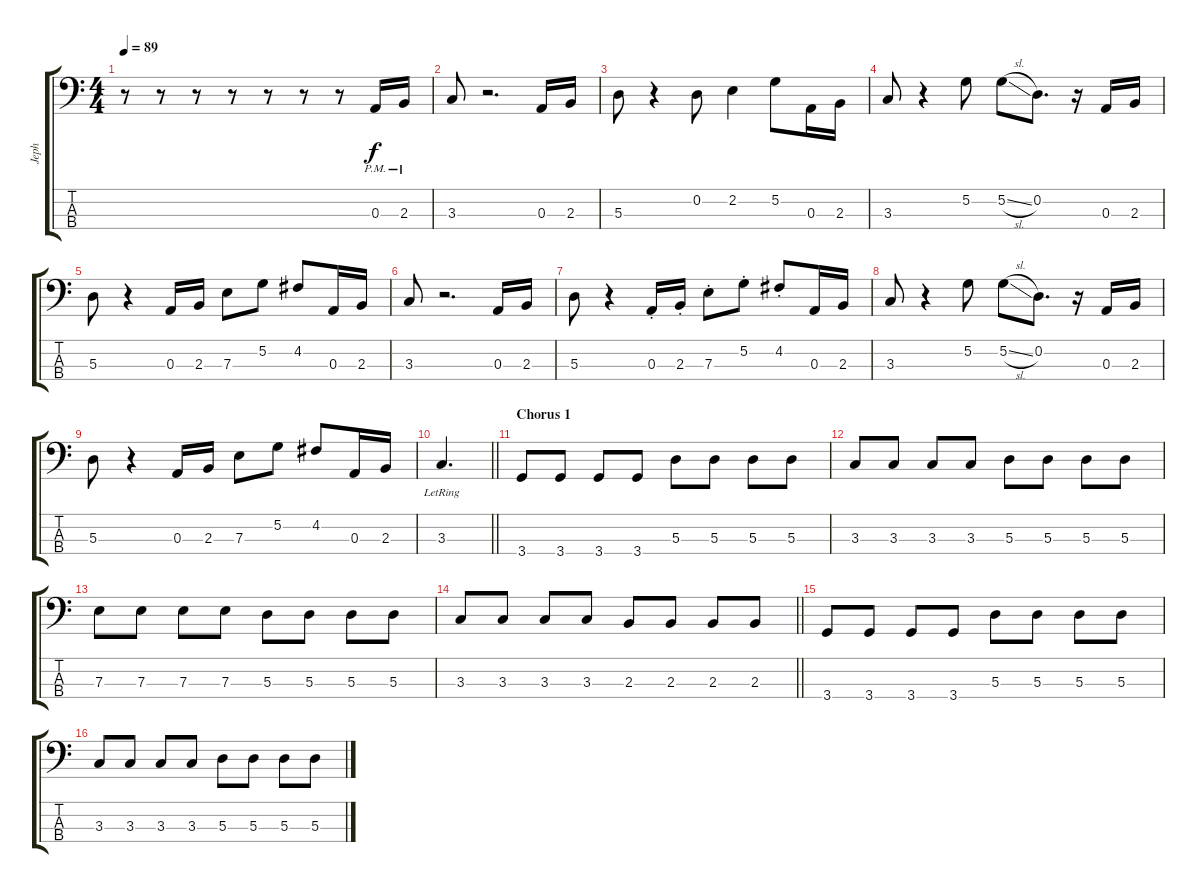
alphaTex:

\track ("Jeph" "Jeph") {instrument fretlessbass bank 108}
\staff {score tabs}
\tuning (G2 D2 A1 E1) {hide}
\ts (4 4)
\tempo 89
\clef f4
\ks c
r.8{dy mp} r.8 r.8 r.8 r.8 r.8 r.8 0.3{pm}.16{dy f} 2.3{pm}.16 |
3.3.8 r.2{d} 0.3.16 2.3.16 |
5.3.8 r.4 0.2.8 2.2.4 5.2.8 0.3.16 2.3.16 |
3.3.8 r.4 5.2.8 5.2{sl}.8 0.2.8{d} r.16 0.3.16 2.3.16 |
5.3.8 r.4 0.3.16 2.3.16 7.3.8 5.2.8 4.2.8 0.3.16 2.3.16 |
3.3.8 r.2{d} 0.3.16 2.3.16 |
5.3.8 r.4 0.3{st}.16 2.3{st}.16 7.3{st}.8 5.2{st}.8 4.2{st}.8 0.3.16 2.3.16 |
3.3.8 r.4 5.2.8 5.2{sl}.8 0.2.8{d} r.16 0.3.16 2.3.16 |
5.3.8 r.4 0.3.16 2.3.16 7.3.8 5.2.8 4.2.8 0.3.16 2.3.16 |
\barLineRight lightlight
3.3{lr}.4{d} |
\section ("" "Chorus 1")
3.4.8 3.4.8 3.4.8 3.4.8 5.3.8 5.3.8 5.3.8 5.3.8 |
3.3.8 3.3.8 3.3.8 3.3.8 5.3.8 5.3.8 5.3.8 5.3.8 |
7.3.8 7.3.8 7.3.8 7.3.8 5.3.8 5.3.8 5.3.8 5.3.8 |
\barLineRight lightlight
3.3.8 3.3.8 3.3.8 3.3.8 2.3.8 2.3.8 2.3.8 2.3.8 |
3.4.8 3.4.8 3.4.8 3.4.8 5.3.8 5.3.8 5.3.8 5.3.8 |
3.3.8 3.3.8 3.3.8 3.3.8 5.3.8 5.3.8 5.3.8 5.3.8
